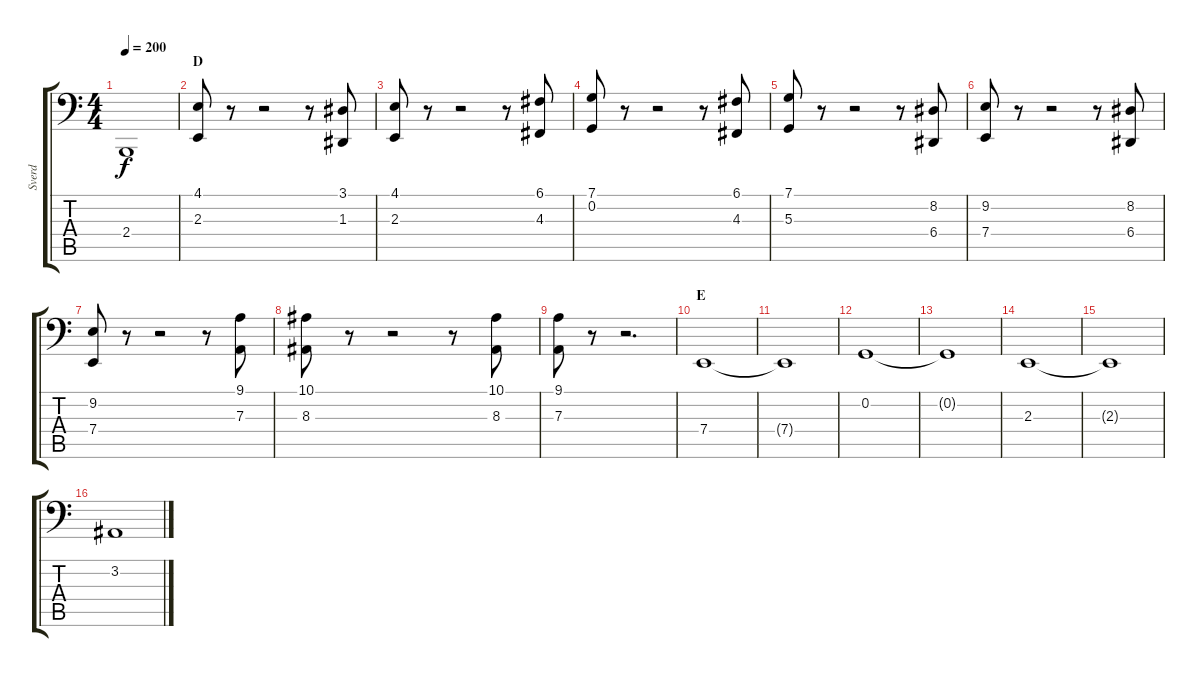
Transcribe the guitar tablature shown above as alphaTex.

\track ("Sverd" "Sverd") {instrument stringensemble1}
\staff {score tabs}
\tuning (C3 G2 D2 A1 E1 B0) {hide}
\ts (4 4)
\tempo 200
\clef f4
\ks c
2.4.1{dy f} |
\section ("" "D")
(4.1 2.3).8 r.8 r.2 r.8 (3.1 1.3).8 |
(4.1 2.3).8 r.8 r.2 r.8 (6.1 4.3).8 |
(7.1 0.2).8 r.8 r.2 r.8 (6.1 4.3).8 |
(7.1 5.3).8 r.8 r.2 r.8 (8.2 6.4).8 |
(9.2 7.4).8 r.8 r.2 r.8 (8.2 6.4).8 |
(9.2 7.4).8 r.8 r.2 r.8 (9.1 7.3).8 |
(10.1 8.3).8 r.8 r.2 r.8 (10.1 8.3).8 |
(9.1 7.3).8 r.8 r.2{d} |
\section ("" "E")
7.4.1 |
7.4{t}.1 |
0.2.1 |
0.2{t}.1 |
2.3.1 |
2.3{t}.1 |
3.2.1
